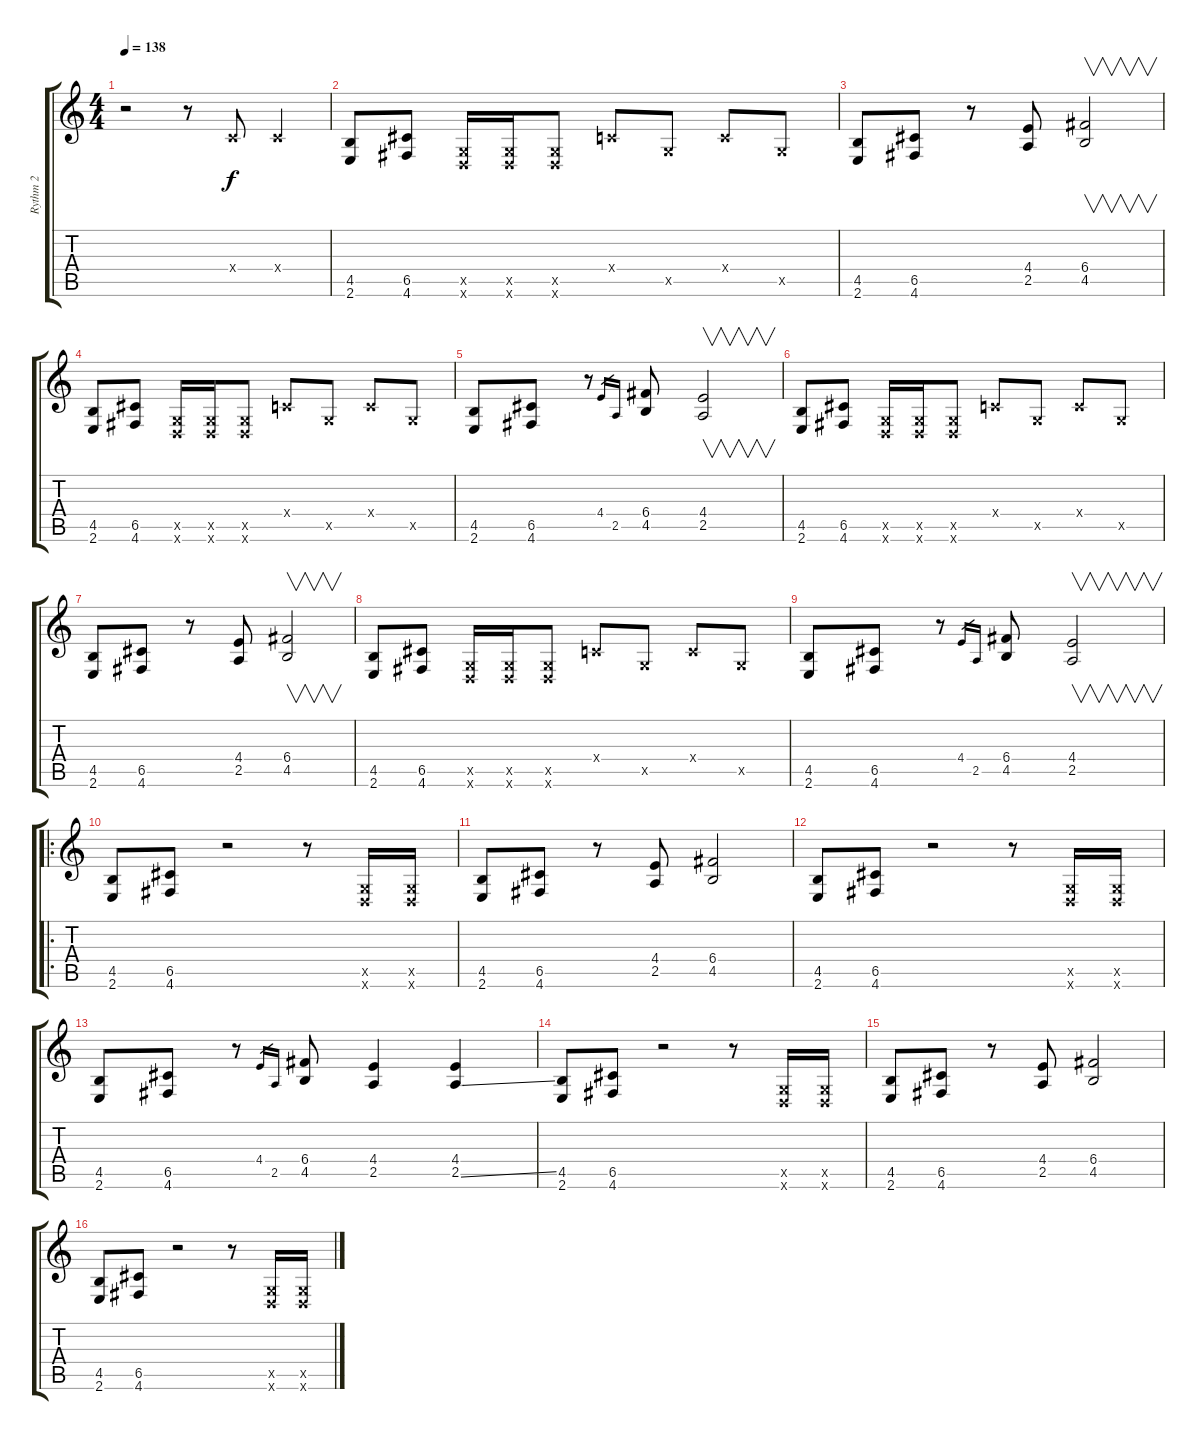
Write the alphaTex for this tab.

\track ("Rythm 2" "Rythm 2") {instrument distortionguitar}
\staff {score tabs}
\tuning (D4 A3 F3 C3 G2 D2) {hide}
\ts (4 4)
\tempo 138
\clef g2
\ks c
r.2{dy f instrument distortionguitar} r.8 0.4{x}.8 0.4{x}.4 |
(4.5 2.6).8 (6.5 4.6).8 (0.5{x} 0.6{x}).16 (0.5{x} 0.6{x}).16 (0.5{x} 0.6{x}).8 0.4{x}.8 0.5{x}.8 0.4{x}.8 0.5{x}.8 |
(4.5 2.6).8 (6.5 4.6).8 r.8 (4.4 2.5).8 (6.4 4.5).2{v} |
(4.5 2.6).8 (6.5 4.6).8 (0.5{x} 0.6{x}).16 (0.5{x} 0.6{x}).16 (0.5{x} 0.6{x}).8 0.4{x}.8 0.5{x}.8 0.4{x}.8 0.5{x}.8 |
(4.5 2.6).8 (6.5 4.6).8 r.8 4.4.16{gr} 2.5.16{gr} (6.4 4.5).8 (4.4 2.5).2{v} |
(4.5 2.6).8 (6.5 4.6).8 (0.5{x} 0.6{x}).16 (0.5{x} 0.6{x}).16 (0.5{x} 0.6{x}).8 0.4{x}.8 0.5{x}.8 0.4{x}.8 0.5{x}.8 |
(4.5 2.6).8 (6.5 4.6).8 r.8 (4.4 2.5).8 (6.4 4.5).2{v} |
(4.5 2.6).8 (6.5 4.6).8 (0.5{x} 0.6{x}).16 (0.5{x} 0.6{x}).16 (0.5{x} 0.6{x}).8 0.4{x}.8 0.5{x}.8 0.4{x}.8 0.5{x}.8 |
(4.5 2.6).8 (6.5 4.6).8 r.8 4.4.16{gr} 2.5.16{gr} (6.4 4.5).8 (4.4 2.5).2{v} |
\ro
(4.5 2.6).8 (6.5 4.6).8 r.2 r.8 (0.5{x} 0.6{x}).16 (0.5{x} 0.6{x}).16 |
(4.5 2.6).8 (6.5 4.6).8 r.8 (4.4 2.5).8 (6.4 4.5).2 |
(4.5 2.6).8 (6.5 4.6).8 r.2 r.8 (0.5{x} 0.6{x}).16 (0.5{x} 0.6{x}).16 |
(4.5 2.6).8 (6.5 4.6).8 r.8 4.4.16{gr} 2.5.16{gr} (6.4 4.5).8 (4.4 2.5).4 (4.4 2.5{ss}).4 |
(4.5 2.6).8 (6.5 4.6).8 r.2 r.8 (0.5{x} 0.6{x}).16 (0.5{x} 0.6{x}).16 |
(4.5 2.6).8 (6.5 4.6).8 r.8 (4.4 2.5).8 (6.4 4.5).2 |
(4.5 2.6).8 (6.5 4.6).8 r.2 r.8 (0.5{x} 0.6{x}).16 (0.5{x} 0.6{x}).16
